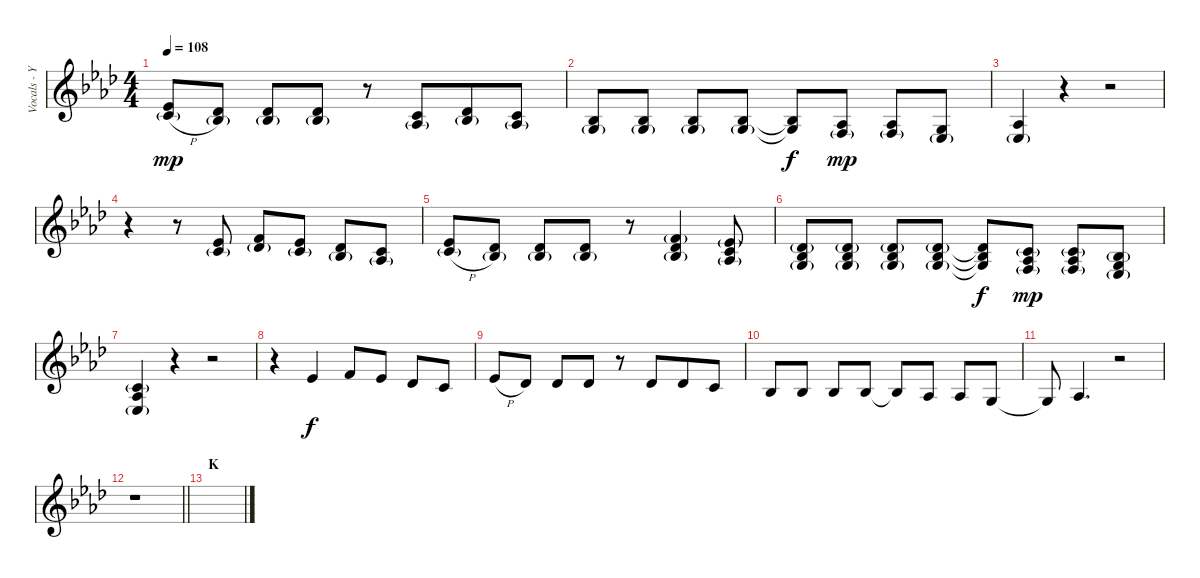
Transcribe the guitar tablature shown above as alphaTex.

\track ("Vocals - Yasu" "Vocals - Y") {instrument lead6voice}
\staff {score}
\tuning (E4 B3 G3 D3 A2 E2) {hide}
\ts (4 4)
\tempo 108
\clef g2
\ks ab
(4.2{h} 5.3{h g}).8{dy mp} (2.2 3.3{g}).8 (2.2 3.3{g}).8 (2.2 3.3{g}).8 r.8 (1.2 1.3{g}).8{beam merge} (2.2 3.3{g}).8 (1.2 1.3{g}).8 |
(3.3 5.4{g}).8 (3.3 5.4{g}).8 (3.3 5.4{g}).8 (3.3 5.4{g}).8 (3.3{t} 5.4{t}).8{dy f} (1.3 3.4{g}).8{dy mp} (1.3 3.4{g}).8 (0.3 1.4{g}).8 |
(1.3 1.4{g}).4 r.4 r.2 |
r.4 r.8 (4.2 5.3{g}).8 (1.1 2.2{g}).8 (4.2 5.3{g}).8 (2.2 3.3{g}).8 (1.2 1.3{g}).8 |
(4.2{h} 5.3{h g}).8 (2.2 3.3{g}).8 (2.2 3.3{g}).8 (2.2 3.3{g}).8 r.8 (1.1{g} 2.2 3.3{g}).4 (4.2{g} 5.3 6.4{g}).8 |
(2.2{g} 3.3 5.4{g}).8 (2.2{g} 3.3 5.4{g}).8 (2.2{g} 3.3 5.4{g}).8 (2.2{g} 3.3 5.4{g}).8 (2.2{t} 3.3{t} 5.4{t}).8{dy f} (1.2{g} 1.3 3.4{g}).8{dy mp} (1.2{g} 1.3 3.4{g}).8 (3.3{g} 5.4 6.5{g}).8 |
(1.2{g} 1.3 1.4{g}).4 r.4 r.2 |
r.4 4.2.4{dy f} 1.1.8 4.2.8 2.2.8 1.2.8 |
4.2{h}.8 2.2.8 2.2.8 2.2.8 r.8 2.2.8{beam merge} 2.2.8 1.2.8 |
3.3.8 3.3.8 3.3.8 3.3.8 3.3{t}.8 1.3.8 1.3.8 0.3.8 |
0.3{t}.8 1.3.4{d} r.2 |
\barLineRight lightlight
r.1 |
\section ("" "K")
